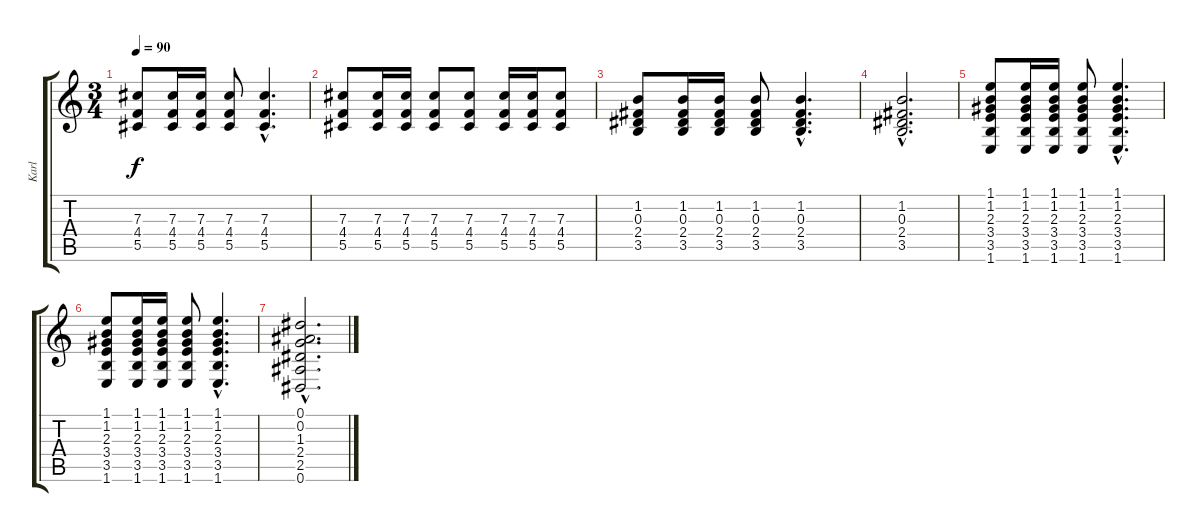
\track ("Karl" "Karl") {instrument overdrivenguitar}
\staff {score tabs}
\tuning (Eb4 Bb3 Gb3 Db3 Ab2 Eb2) {hide}
\ts (3 4)
\tempo 90
\clef g2
\ks c
(7.3 4.4 5.5).8{dy f} (7.3 4.4 5.5).16 (7.3 4.4 5.5).16 (7.3 4.4 5.5).8 (7.3{hac} 4.4{hac} 5.5{hac}).4{d} |
(7.3 4.4 5.5).8 (7.3 4.4 5.5).16 (7.3 4.4 5.5).16 (7.3 4.4 5.5).8 (7.3 4.4 5.5).8 (7.3 4.4 5.5).16 (7.3 4.4 5.5).16 (7.3 4.4 5.5).8 |
(1.2 0.3 2.4 3.5).8 (1.2 0.3 2.4 3.5).16 (1.2 0.3 2.4 3.5).16 (1.2 0.3 2.4 3.5).8 (1.2{hac} 0.3{hac} 2.4{hac} 3.5{hac}).4{d} |
(1.2{hac} 0.3{hac} 2.4{hac} 3.5{hac}).2{d} |
(1.1 1.2 2.3 3.4 3.5 1.6).8 (1.1 1.2 2.3 3.4 3.5 1.6).16 (1.1 1.2 2.3 3.4 3.5 1.6).16 (1.1 1.2 2.3 3.4 3.5 1.6).8 (1.1{hac} 1.2{hac} 2.3{hac} 3.4{hac} 3.5{hac} 1.6{hac}).4{d} |
(1.1 1.2 2.3 3.4 3.5 1.6).8 (1.1 1.2 2.3 3.4 3.5 1.6).16 (1.1 1.2 2.3 3.4 3.5 1.6).16 (1.1 1.2 2.3 3.4 3.5 1.6).8 (1.1{hac} 1.2{hac} 2.3{hac} 3.4{hac} 3.5{hac} 1.6{hac}).4{d} |
(0.1{hac} 0.2{hac} 1.3{hac} 2.4{hac} 2.5{hac} 0.6{hac}).2{d}
